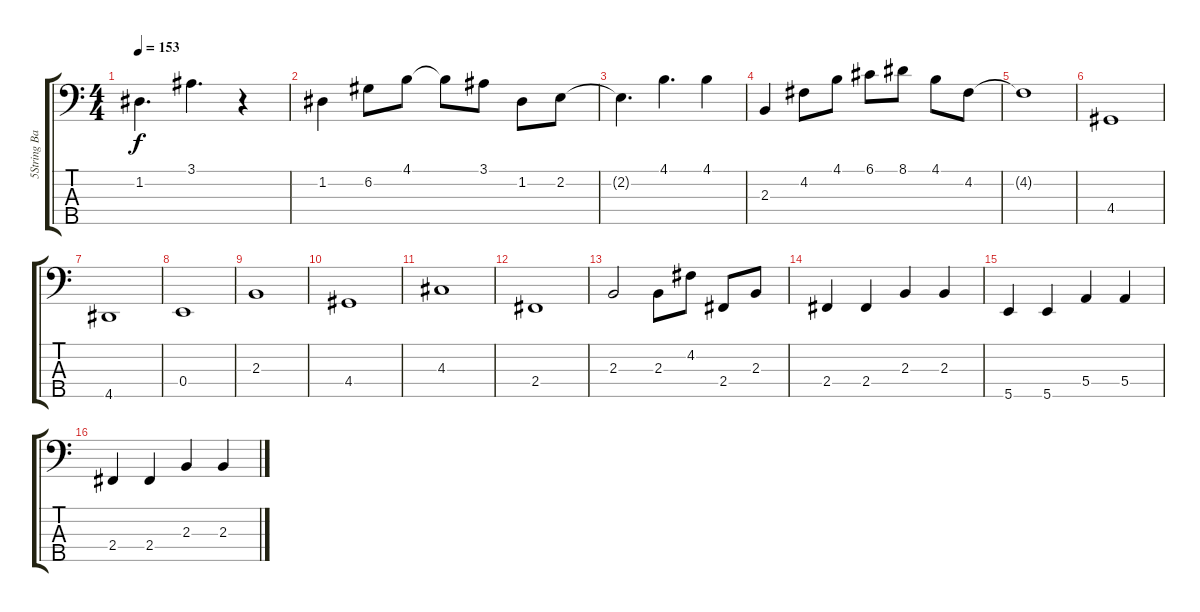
\track ("5String Bass" "5String Ba") {instrument fretlessbass}
\staff {score tabs}
\tuning (G2 D2 A1 E1 B0) {hide}
\ts (4 4)
\tempo 153
\clef f4
\ks c
1.2{t}.4{d dy f} 3.1.4{d} r.4 |
1.2.4 6.2.8 4.1.8 4.1{t}.8 3.1.8 1.2.8 2.2.8 |
2.2{t}.4{d} 4.1.4{d} 4.1.4 |
2.3.4 4.2.8 4.1.8 6.1.8 8.1.8 4.1.8 4.2.8 |
4.2{t}.1 |
4.4.1 |
4.5.1 |
0.4.1 |
2.3.1 |
4.4.1 |
4.3.1 |
2.4.1 |
2.3.2 2.3.8 4.2.8 2.4.8 2.3.8 |
2.4.4 2.4.4 2.3.4 2.3.4 |
5.5.4 5.5.4 5.4.4 5.4.4 |
2.4.4 2.4.4 2.3.4 2.3.4
